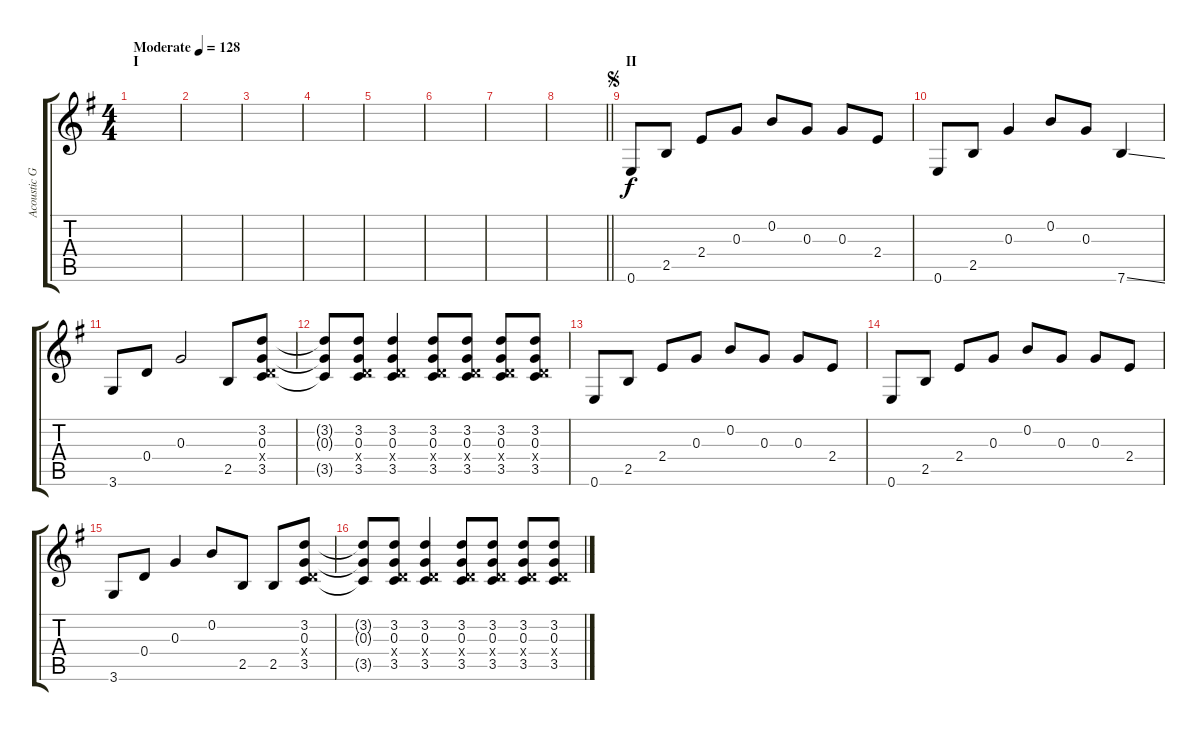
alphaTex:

\track ("Acoustic Guitar 2" "Acoustic G") {instrument acousticguitarsteel}
\staff {score tabs}
\tuning (E4 B3 G3 D3 A2 E2) {hide}
\ts (4 4)
\section ("" "I")
\tempo (128 "Moderate")
\clef g2
\ks eminor
|
|
|
|
|
|
|
\barLineRight lightlight
|
\section ("" "II")
\jump segno
0.6.8 2.5.8 2.4.8 0.3.8 0.2.8 0.3.8 0.3.8 2.4.8 |
0.6.8 2.5.8 0.3.4 0.2.8 0.3.8 7.6{ss}.4 |
3.6.8 0.4.8 0.3.2 2.5.8 (3.2 0.3 0.4{x} 3.5).8 |
(3.2{t} 0.3{t} 3.5{t}).8 (3.2 0.3 0.4{x} 3.5).8 (3.2 0.3 0.4{x} 3.5).4 (3.2 0.3 0.4{x} 3.5).8 (3.2 0.3 0.4{x} 3.5).8 (3.2 0.3 0.4{x} 3.5).8 (3.2 0.3 0.4{x} 3.5).8 |
0.6.8 2.5.8 2.4.8 0.3.8 0.2.8 0.3.8 0.3.8 2.4.8 |
0.6.8 2.5.8 2.4.8 0.3.8 0.2.8 0.3.8 0.3.8 2.4.8 |
3.6.8 0.4.8 0.3.4 0.2.8 2.5.8 2.5.8 (3.2 0.3 0.4{x} 3.5).8 |
(3.2{t} 0.3{t} 3.5{t}).8 (3.2 0.3 0.4{x} 3.5).8 (3.2 0.3 0.4{x} 3.5).4 (3.2 0.3 0.4{x} 3.5).8 (3.2 0.3 0.4{x} 3.5).8 (3.2 0.3 0.4{x} 3.5).8 (3.2 0.3 0.4{x} 3.5).8
